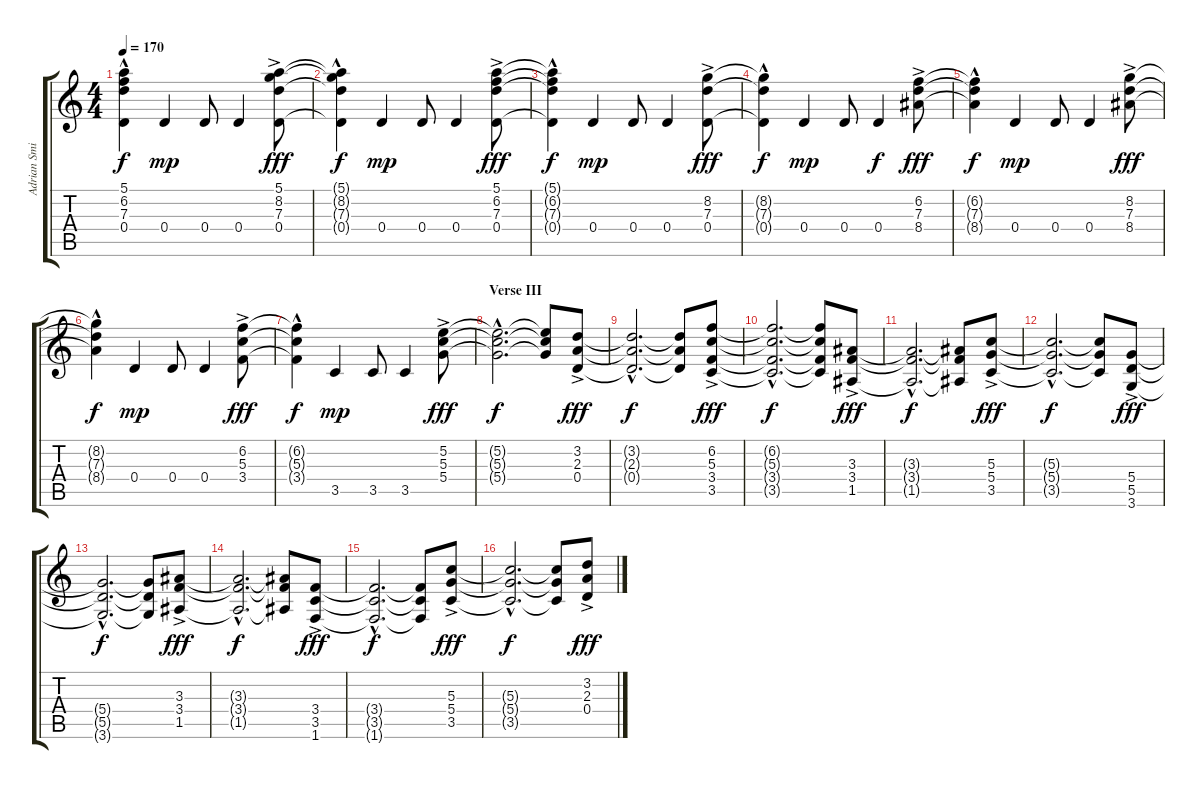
\track ("Adrian Smith/Dave Murray" "Adrian Smi") {instrument distortionguitar}
\staff {score tabs}
\tuning (E4 B3 G3 D3 A2 E2) {hide}
\ts (4 4)
\tempo 170
\clef g2
\ks c
(5.1{hac t} 6.2{hac t} 7.3{hac t} 0.4{t}).4{dy f} 0.4.4{dy mp} 0.4.8 0.4.4 (5.1{ac} 8.2{ac} 7.3{ac} 0.4{ac}).8{dy fff} |
(5.1{hac t} 8.2{hac t} 7.3{hac t} 0.4{t}).4{dy f} 0.4.4{dy mp} 0.4.8 0.4.4 (5.1{ac} 6.2{ac} 7.3{ac} 0.4{ac}).8{dy fff} |
(5.1{hac t} 6.2{hac t} 7.3{hac t} 0.4{t}).4{dy f} 0.4.4{dy mp} 0.4.8 0.4.4 (8.2{ac} 7.3{ac} 0.4{ac}).8{dy fff} |
(8.2{hac t} 7.3{t} 0.4{t}).4{dy f} 0.4.4{dy mp} 0.4.8 0.4.4{dy f} (6.2{ac} 7.3{ac} 8.4{ac}).8{dy fff} |
(6.2{hac t} 7.3{t} 8.4{t}).4{dy f} 0.4.4{dy mp} 0.4.8 0.4.4 (8.2{ac} 7.3{ac} 8.4{ac}).8{dy fff} |
(8.2{hac t} 7.3{t} 8.4{t}).4{dy f} 0.4.4{dy mp} 0.4.8 0.4.4 (6.2{ac} 5.3{ac} 3.4{ac}).8{dy fff} |
(6.2{hac t} 5.3{t} 3.4{hac t}).4{dy f} 3.5.4{dy mp} 3.5.8 3.5.4 (5.2{ac} 5.3{ac} 5.4{ac}).8{dy fff} |
\section ("" "Verse III")
(5.2{hac t} 5.3{hac t} 5.4{hac t}).2{d dy f} (5.2{t} 5.3{t} 5.4{t}).8 (3.2{ac} 2.3{ac} 0.4{ac}).8{dy fff} |
(3.2{hac t} 2.3{hac t} 0.4{hac t}).2{d dy f} (3.2{t} 2.3{t} 0.4{t}).8 (6.2{ac} 5.3{ac} 3.4{ac} 3.5{ac}).8{dy fff} |
(6.2{hac t} 5.3{hac t} 3.4{hac t} 3.5{hac t}).2{d dy f} (6.2{t} 5.3{t} 3.4{t} 3.5{t}).8 (3.3{ac} 3.4{ac} 1.5{ac}).8{dy fff} |
(3.3{hac t} 3.4{hac t} 1.5{hac t}).2{d dy f} (3.3{t} 3.4{t} 1.5{t}).8 (5.3{ac} 5.4{ac} 3.5{ac}).8{dy fff} |
(5.3{hac t} 5.4{hac t} 3.5{hac t}).2{d dy f} (5.3{t} 5.4{t} 3.5{t}).8 (5.4{ac} 5.5{ac} 3.6{ac}).8{dy fff} |
(5.4{hac t} 5.5{hac t} 3.6{hac t}).2{d dy f} (5.4{t} 5.5{t} 3.6{t}).8 (3.3{ac} 3.4{ac} 1.5{ac}).8{dy fff} |
(3.3{hac t} 3.4{hac t} 1.5{hac t}).2{d dy f} (3.3{t} 3.4{t} 1.5{t}).8 (3.4{ac} 3.5{ac} 1.6{ac}).8{dy fff} |
(3.4{hac t} 3.5{hac t} 1.6{hac t}).2{d dy f} (3.4{t} 3.5{t} 1.6{t}).8 (5.3{ac} 5.4{ac} 3.5{ac}).8{dy fff} |
(5.3{hac t} 5.4{hac t} 3.5{hac t}).2{d dy f} (5.3{t} 5.4{t} 3.5{t}).8 (3.2{ac} 2.3{ac} 0.4{ac}).8{dy fff}
